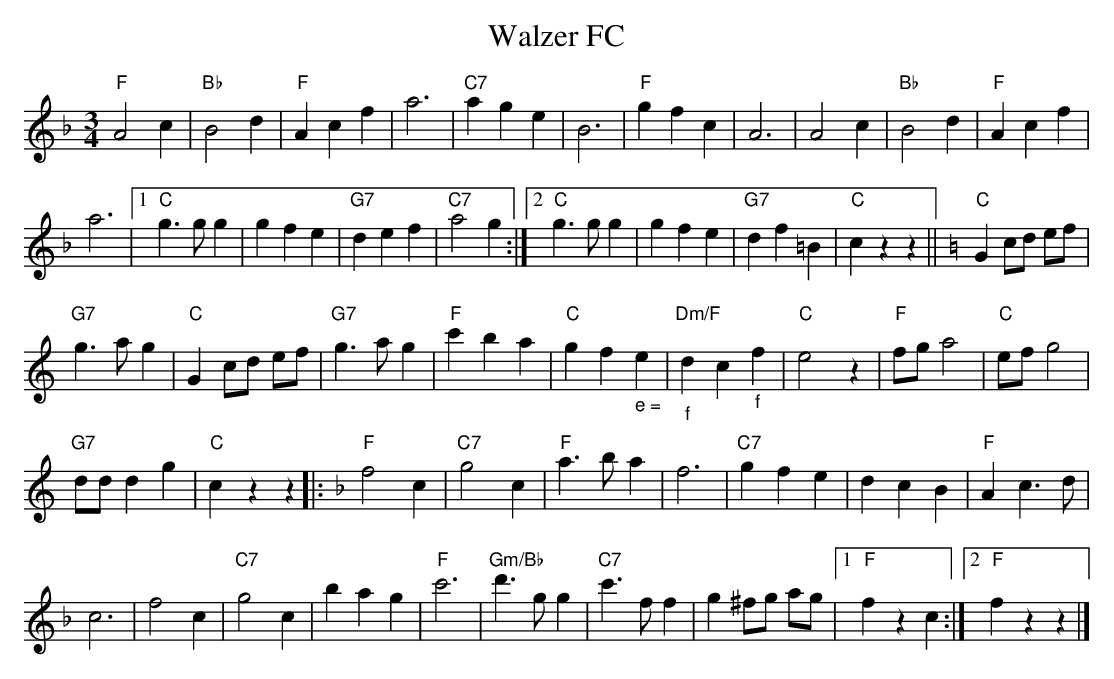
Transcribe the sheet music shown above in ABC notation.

X:1
T: Walzer FC
M:3/4
L:1/4
K:F
"F"A2c | "Bb"B2d | "F"Acf | a3 | "C7"age | B3 | "F"gfc | A3 | A2c | "Bb"B2d | "F"Acf |
a3 |1 "C"g>gg | gfe | "G7"def | "C7"a2g :|2 "C"g>gg | gfe | "G7"df=B | "C"czz || [K:C] "C"G c/d/ e/f/ |
"G7"g>ag | "C"G c/d/ e/f/ | "G7"g>ag | "F"c'ba | "C"gf"_ e ="e | "Dm/F""_f"dc"_f"f | "C"e2z | "F"f/g/a2 | "C"e/f/g2 |
"G7"d/d/dg | "C"czz |: [K:F] "F"f2c | "C7"g2c | "F"a>ba | f3 | "C7"gfe | dcB | "F"Ac>d |
c3 | f2c | "C7"g2c | bag | "F"c'3 | "Gm/Bb"d'>gg | "C7"c'>ff | g^f/g/ a/g/ |1 "F"fzc :|2 "F"fzz |]
